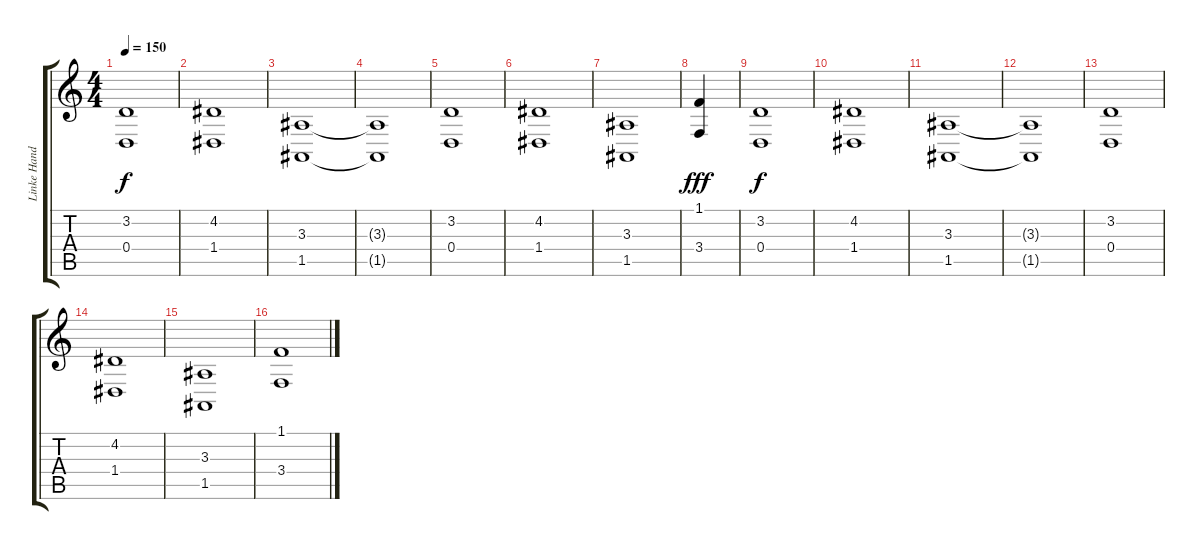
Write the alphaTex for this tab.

\track ("Linke Hand" "Linke Hand") {instrument acousticgrandpiano}
\staff {score tabs}
\tuning (E4 B3 G3 D3 A2 E2) {hide}
\ts (4 4)
\tempo 150
\clef g2
\ks c
(3.2 0.4).1{dy f} |
(4.2 1.4).1 |
(3.3 1.5).1 |
(3.3{t} 1.5{t}).1 |
(3.2 0.4).1 |
(4.2 1.4).1 |
(3.3 1.5).1 |
(1.1 3.4).4{dy fff} |
(3.2 0.4).1{dy f} |
(4.2 1.4).1 |
(3.3 1.5).1 |
(3.3{t} 1.5{t}).1 |
(3.2 0.4).1 |
(4.2 1.4).1 |
(3.3 1.5).1 |
(1.1 3.4).1
